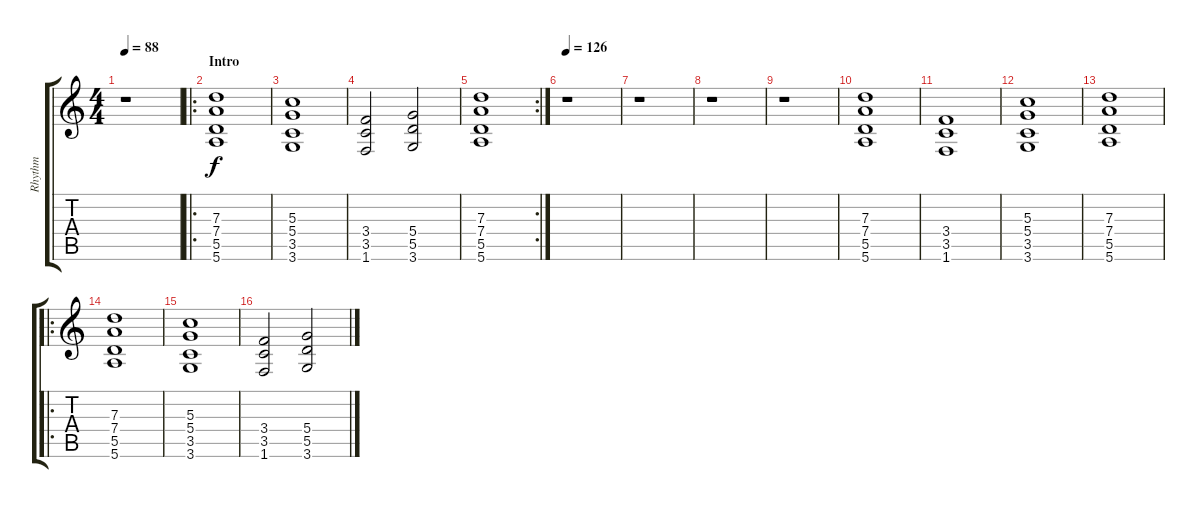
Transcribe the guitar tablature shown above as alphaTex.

\track ("Rhythm" "Rhythm") {instrument overdrivenguitar}
\staff {score tabs}
\tuning (E4 B3 G3 D3 A2 E2) {hide}
\ts (4 4)
\tempo 88
\clef g2
\ks c
r.1{dy f instrument overdrivenguitar} |
\ro
\section ("" "Intro")
(7.3 7.4 5.5 5.6).1 |
(5.3 5.4 3.5 3.6).1 |
(3.4 3.5 1.6).2 (5.4 5.5 3.6).2 |
\rc 2
(7.3 7.4 5.5 5.6).1 |
\tempo 126
r.1 |
r.1 |
r.1 |
r.1 |
(7.3 7.4 5.5 5.6).1 |
(3.4 3.5 1.6).1 |
(5.3 5.4 3.5 3.6).1 |
(7.3 7.4 5.5 5.6).1 |
\ro
(7.3 7.4 5.5 5.6).1 |
(5.3 5.4 3.5 3.6).1 |
(3.4 3.5 1.6).2 (5.4 5.5 3.6).2
